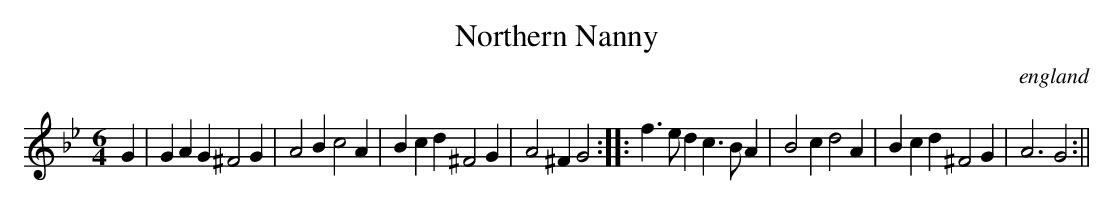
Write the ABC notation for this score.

X:1
T:Northern Nanny
O:england
M:6/4
L:1/4
K:G Minor
G |GAG^F2G|A2Bc2A|Bcd^F2G|A2^FG2:||:f>edc>BA|B2cd2A|Bcd^F2G|A3G2:||
